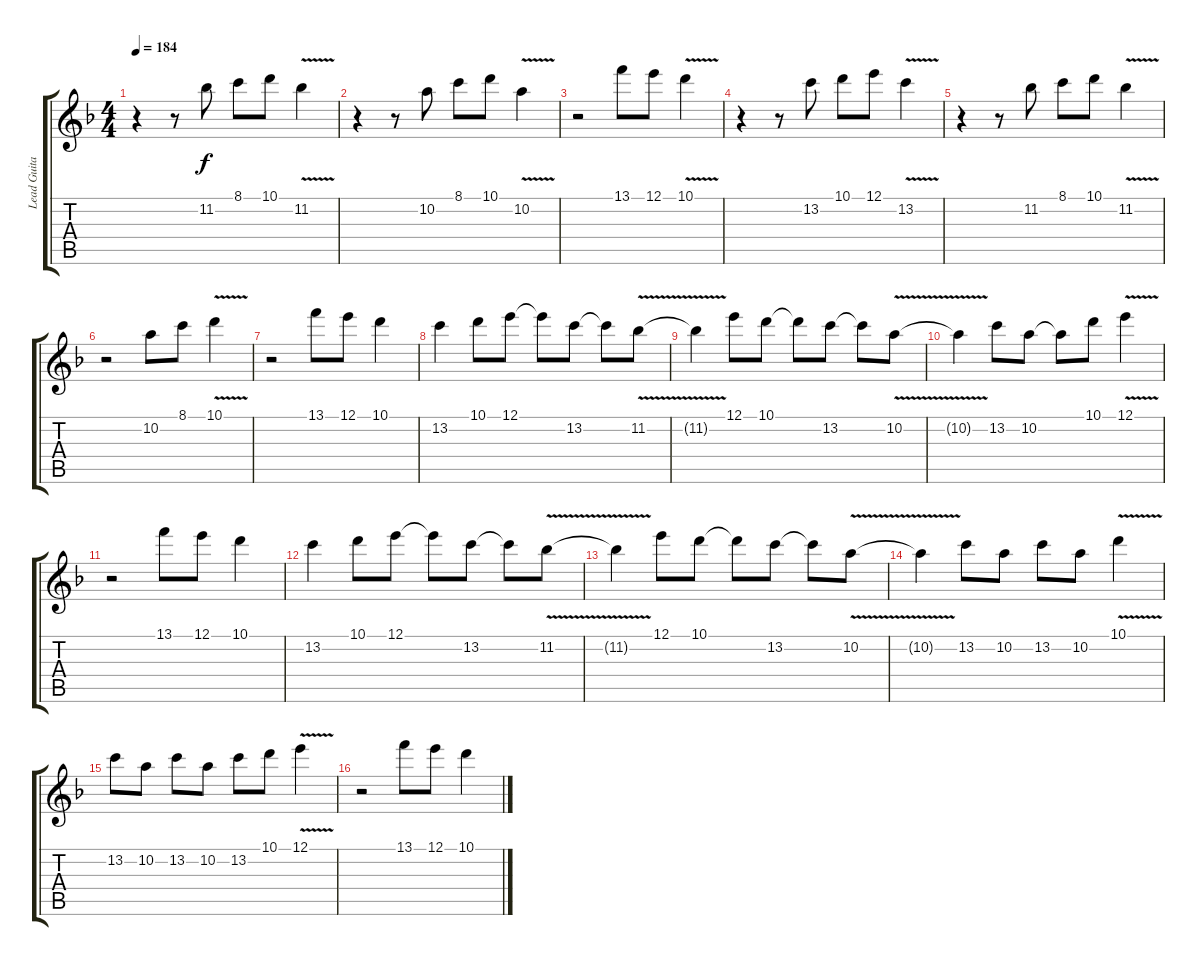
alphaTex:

\track ("Lead Guitar" "Lead Guita") {instrument distortionguitar}
\staff {score tabs}
\tuning (E4 B3 G3 D3 A2 E2) {hide}
\ts (4 4)
\tempo 184
\clef g2
\ks f
r.4{dy f} r.8 11.2.8 8.1.8 10.1.8 11.2{v}.4 |
r.4 r.8 10.2.8 8.1.8 10.1.8 10.2{v}.4 |
r.2 13.1.8 12.1.8 10.1{v}.4 |
r.4 r.8 13.2.8 10.1.8 12.1.8 13.2{v}.4 |
r.4 r.8 11.2.8 8.1.8 10.1.8 11.2{v}.4 |
r.2 10.2.8 8.1.8 10.1{v}.4 |
r.2 13.1.8 12.1.8 10.1.4 |
13.2.4 10.1.8 12.1.8 12.1{t}.8 13.2.8 13.2{t}.8 11.2{v}.8 |
11.2{t}.4 12.1.8 10.1.8 10.1{t}.8 13.2.8 13.2{t}.8 10.2{v}.8 |
10.2{t}.4 13.2.8 10.2.8 10.2{t}.8 10.1.8 12.1{v}.4 |
r.2 13.1.8 12.1.8 10.1.4 |
13.2.4 10.1.8 12.1.8 12.1{t}.8 13.2.8 13.2{t}.8 11.2{v}.8 |
11.2{t}.4 12.1.8 10.1.8 10.1{t}.8 13.2.8 13.2{t}.8 10.2{v}.8 |
10.2{t}.4 13.2.8 10.2.8 13.2.8 10.2.8 10.1{v}.4 |
13.2.8 10.2.8 13.2.8 10.2.8 13.2.8 10.1.8 12.1{v}.4 |
r.2 13.1.8 12.1.8 10.1.4
